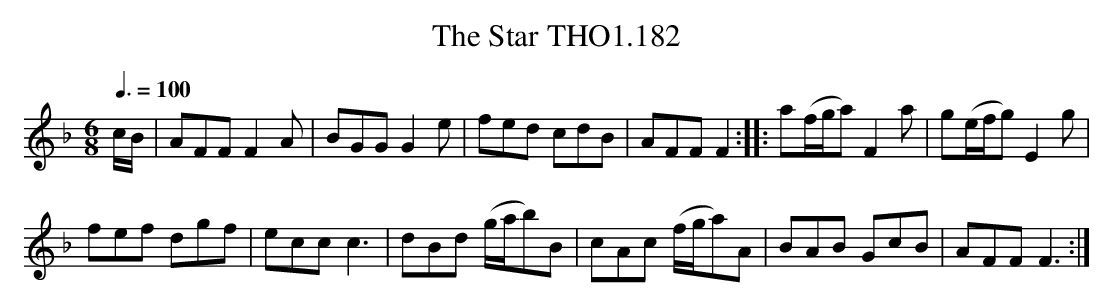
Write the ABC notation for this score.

X:1
T:Star THO1.182, The
M:6/8
L:1/8
Q:3/8=100
K:F
c/B/|AFF F2 A|BGG G2 e|fed cdB|AFF F2::\
a(f/g/a) F2 a|g(e/f/g) E2 g|
fef dgf|ecc c3|dBd (g/a/b)B|cAc (f/g/a)A|BAB GcB|AFF F3:|
